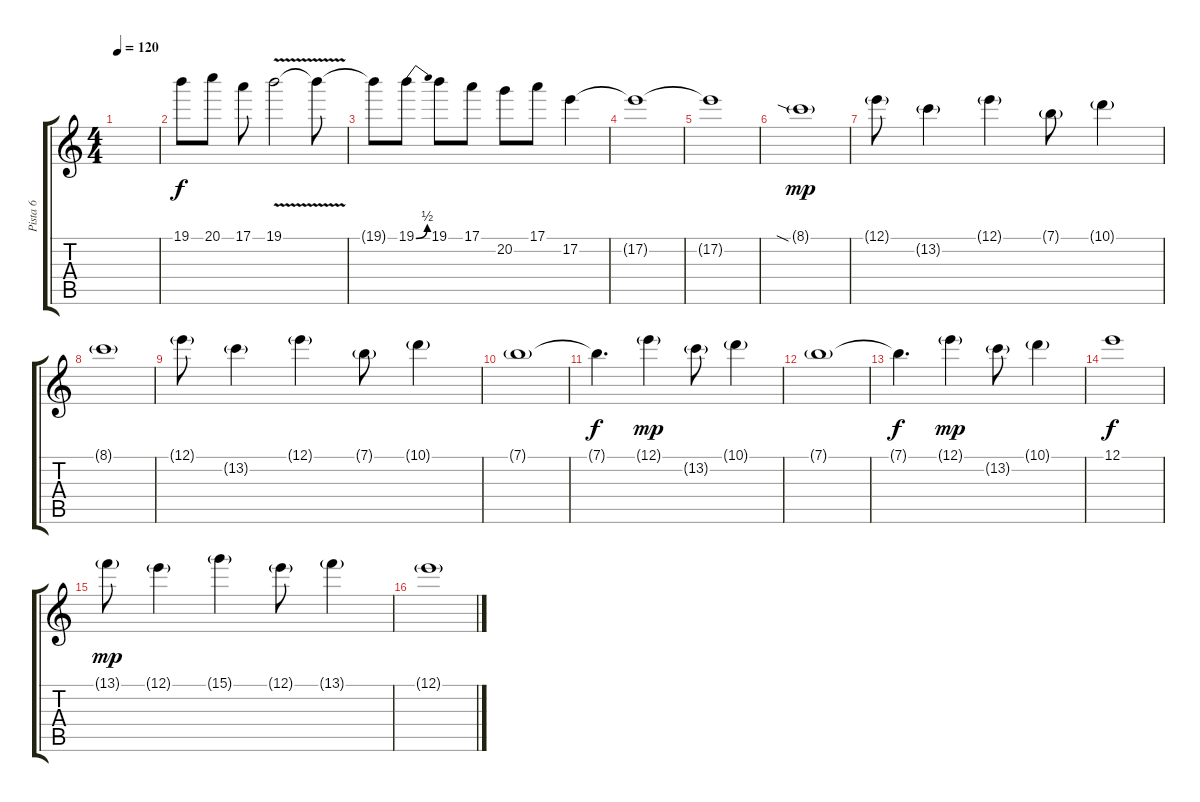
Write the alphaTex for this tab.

\track ("Pista 6" "Pista 6") {instrument distortionguitar}
\staff {score tabs}
\tuning (E4 B3 G3 D3 A2 E2) {hide}
\ts (4 4)
\tempo 120
\clef g2
\ks c
|
19.1.8 20.1.8 17.1.8 19.1{v}.2 19.1{t}.8 |
19.1{t}.8 19.1{be (bend 0 0 60 2)}.8 19.1.8 17.1.8 20.2.8 17.1.8 17.2.4 |
17.2{t}.1 |
17.2{t}.1 |
8.1{sia g}.1{dy mp} |
12.1{g}.8 13.2{g}.4 12.1{g}.4 7.1{g}.8 10.1{g}.4 |
8.1{g}.1 |
12.1{g}.8 13.2{g}.4 12.1{g}.4 7.1{g}.8 10.1{g}.4 |
7.1{g}.1 |
7.1{t}.4{d dy f} 12.1{g}.4{dy mp} 13.2{g}.8 10.1{g}.4 |
7.1{g}.1 |
7.1{t}.4{d dy f} 12.1{g}.4{dy mp} 13.2{g}.8 10.1{g}.4 |
12.1.1{dy f} |
13.1{g}.8{dy mp} 12.1{g}.4 15.1{g}.4 12.1{g}.8 13.1{g}.4 |
12.1{g}.1
